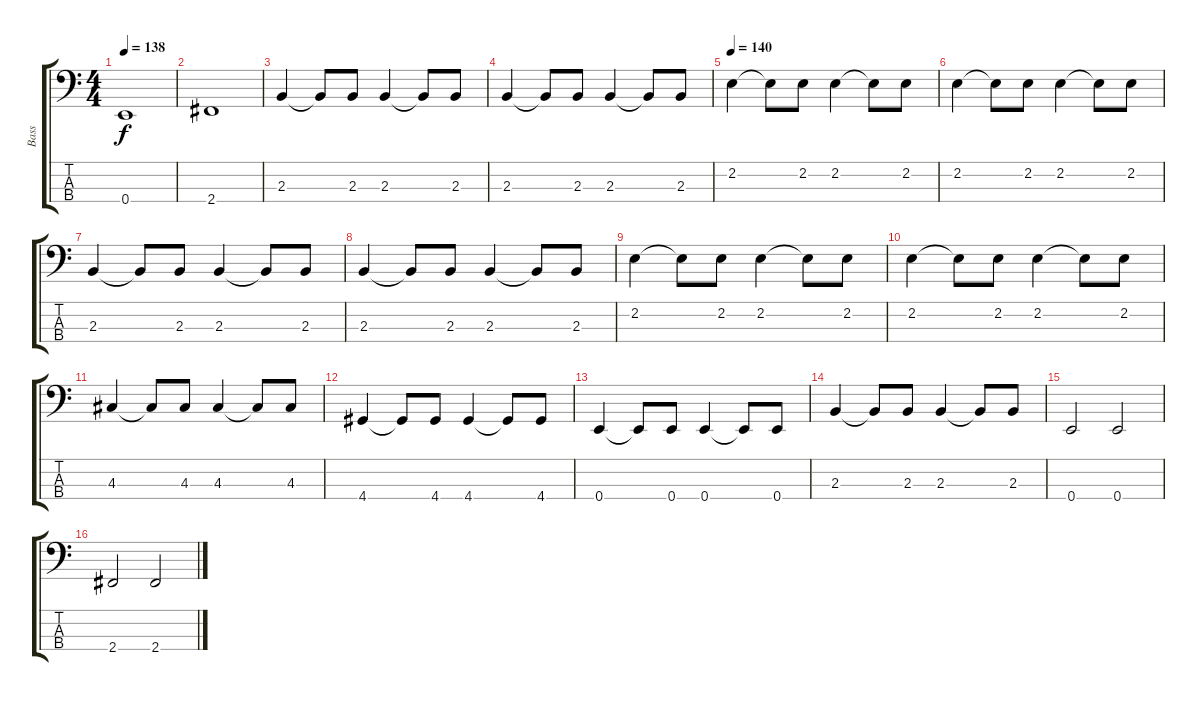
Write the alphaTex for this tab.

\track ("Bass" "Bass") {instrument electricbassfinger}
\staff {score tabs}
\tuning (G2 D2 A1 E1) {hide}
\ts (4 4)
\tempo 138
\clef f4
\ks c
0.4.1{dy f} |
2.4.1 |
2.3.4 2.3{t}.8 2.3.8 2.3.4 2.3{t}.8 2.3.8 |
2.3.4 2.3{t}.8 2.3.8 2.3.4 2.3{t}.8 2.3.8 |
\tempo 140
2.2.4 2.2{t}.8 2.2.8 2.2.4 2.2{t}.8 2.2.8 |
2.2.4 2.2{t}.8 2.2.8 2.2.4 2.2{t}.8 2.2.8 |
2.3.4 2.3{t}.8 2.3.8 2.3.4 2.3{t}.8 2.3.8 |
2.3.4 2.3{t}.8 2.3.8 2.3.4 2.3{t}.8 2.3.8 |
2.2.4 2.2{t}.8 2.2.8 2.2.4 2.2{t}.8 2.2.8 |
2.2.4 2.2{t}.8 2.2.8 2.2.4 2.2{t}.8 2.2.8 |
4.3.4 4.3{t}.8 4.3.8 4.3.4 4.3{t}.8 4.3.8 |
4.4.4 4.4{t}.8 4.4.8 4.4.4 4.4{t}.8 4.4.8 |
0.4.4 0.4{t}.8 0.4.8 0.4.4 0.4{t}.8 0.4.8 |
2.3.4 2.3{t}.8 2.3.8 2.3.4 2.3{t}.8 2.3.8 |
0.4.2 0.4.2 |
2.4.2 2.4.2
